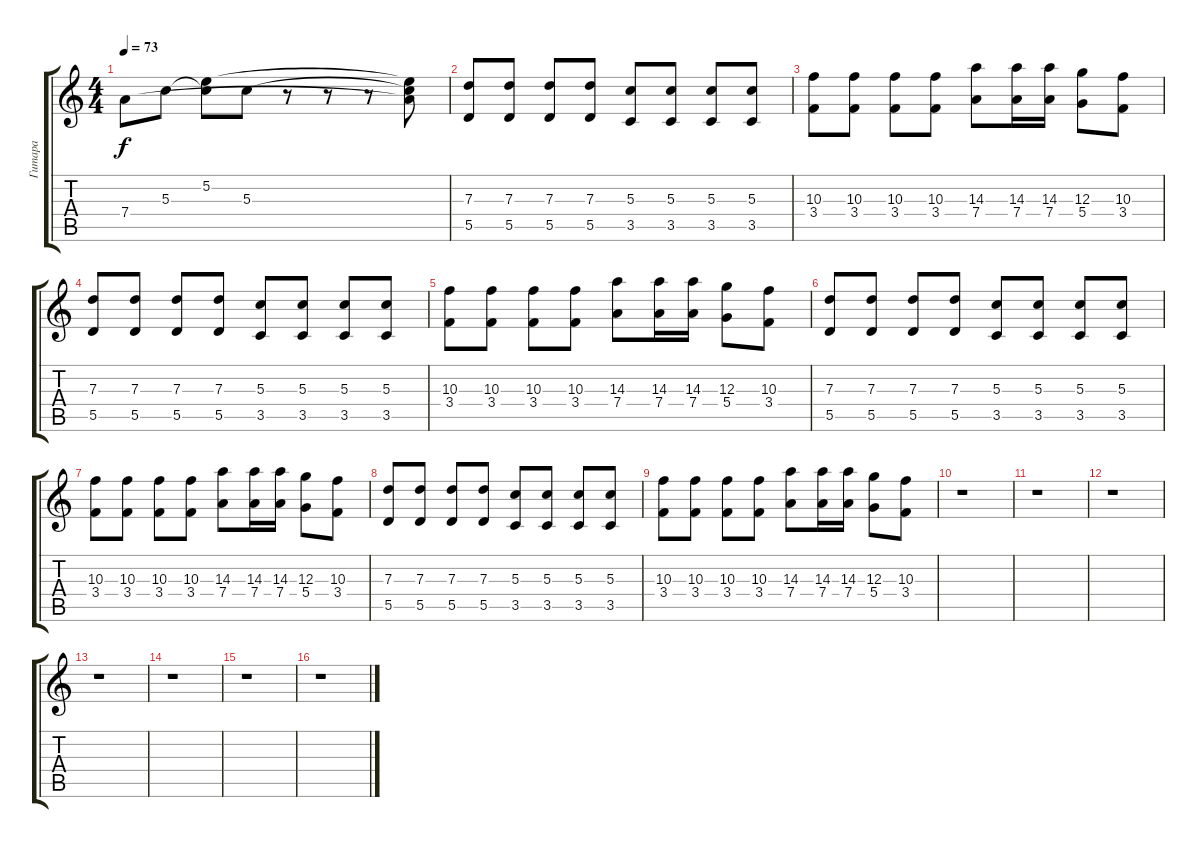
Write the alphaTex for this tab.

\track ("Гитара" "Гитара") {instrument overdrivenguitar}
\staff {score tabs}
\tuning (E4 B3 G3 D3 A2 E2) {hide}
\ts (4 4)
\tempo 73
\clef g2
\ks c
7.4.8{dy f} 5.3.8 (5.2 5.3{t}).8 5.3.8 r.8 r.8 r.8 (5.2{t} 5.3{t} 7.4{t}).8 |
(7.3 5.5).8{instrument overdrivenguitar} (7.3 5.5).8 (7.3 5.5).8 (7.3 5.5).8 (5.3 3.5).8 (5.3 3.5).8 (5.3 3.5).8 (5.3 3.5).8 |
(10.3 3.4).8 (10.3 3.4).8 (10.3 3.4).8 (10.3 3.4).8 (14.3 7.4).8 (14.3 7.4).16 (14.3 7.4).16 (12.3 5.4).8 (10.3 3.4).8 |
(7.3 5.5).8 (7.3 5.5).8 (7.3 5.5).8 (7.3 5.5).8 (5.3 3.5).8 (5.3 3.5).8 (5.3 3.5).8 (5.3 3.5).8 |
(10.3 3.4).8 (10.3 3.4).8 (10.3 3.4).8 (10.3 3.4).8 (14.3 7.4).8 (14.3 7.4).16 (14.3 7.4).16 (12.3 5.4).8 (10.3 3.4).8 |
(7.3 5.5).8 (7.3 5.5).8 (7.3 5.5).8 (7.3 5.5).8 (5.3 3.5).8 (5.3 3.5).8 (5.3 3.5).8 (5.3 3.5).8 |
(10.3 3.4).8 (10.3 3.4).8 (10.3 3.4).8 (10.3 3.4).8 (14.3 7.4).8 (14.3 7.4).16 (14.3 7.4).16 (12.3 5.4).8 (10.3 3.4).8 |
(7.3 5.5).8 (7.3 5.5).8 (7.3 5.5).8 (7.3 5.5).8 (5.3 3.5).8 (5.3 3.5).8 (5.3 3.5).8 (5.3 3.5).8 |
(10.3 3.4).8 (10.3 3.4).8 (10.3 3.4).8 (10.3 3.4).8 (14.3 7.4).8 (14.3 7.4).16 (14.3 7.4).16 (12.3 5.4).8 (10.3 3.4).8 |
r.1 |
r.1 |
r.1 |
r.1 |
r.1 |
r.1 |
r.1
